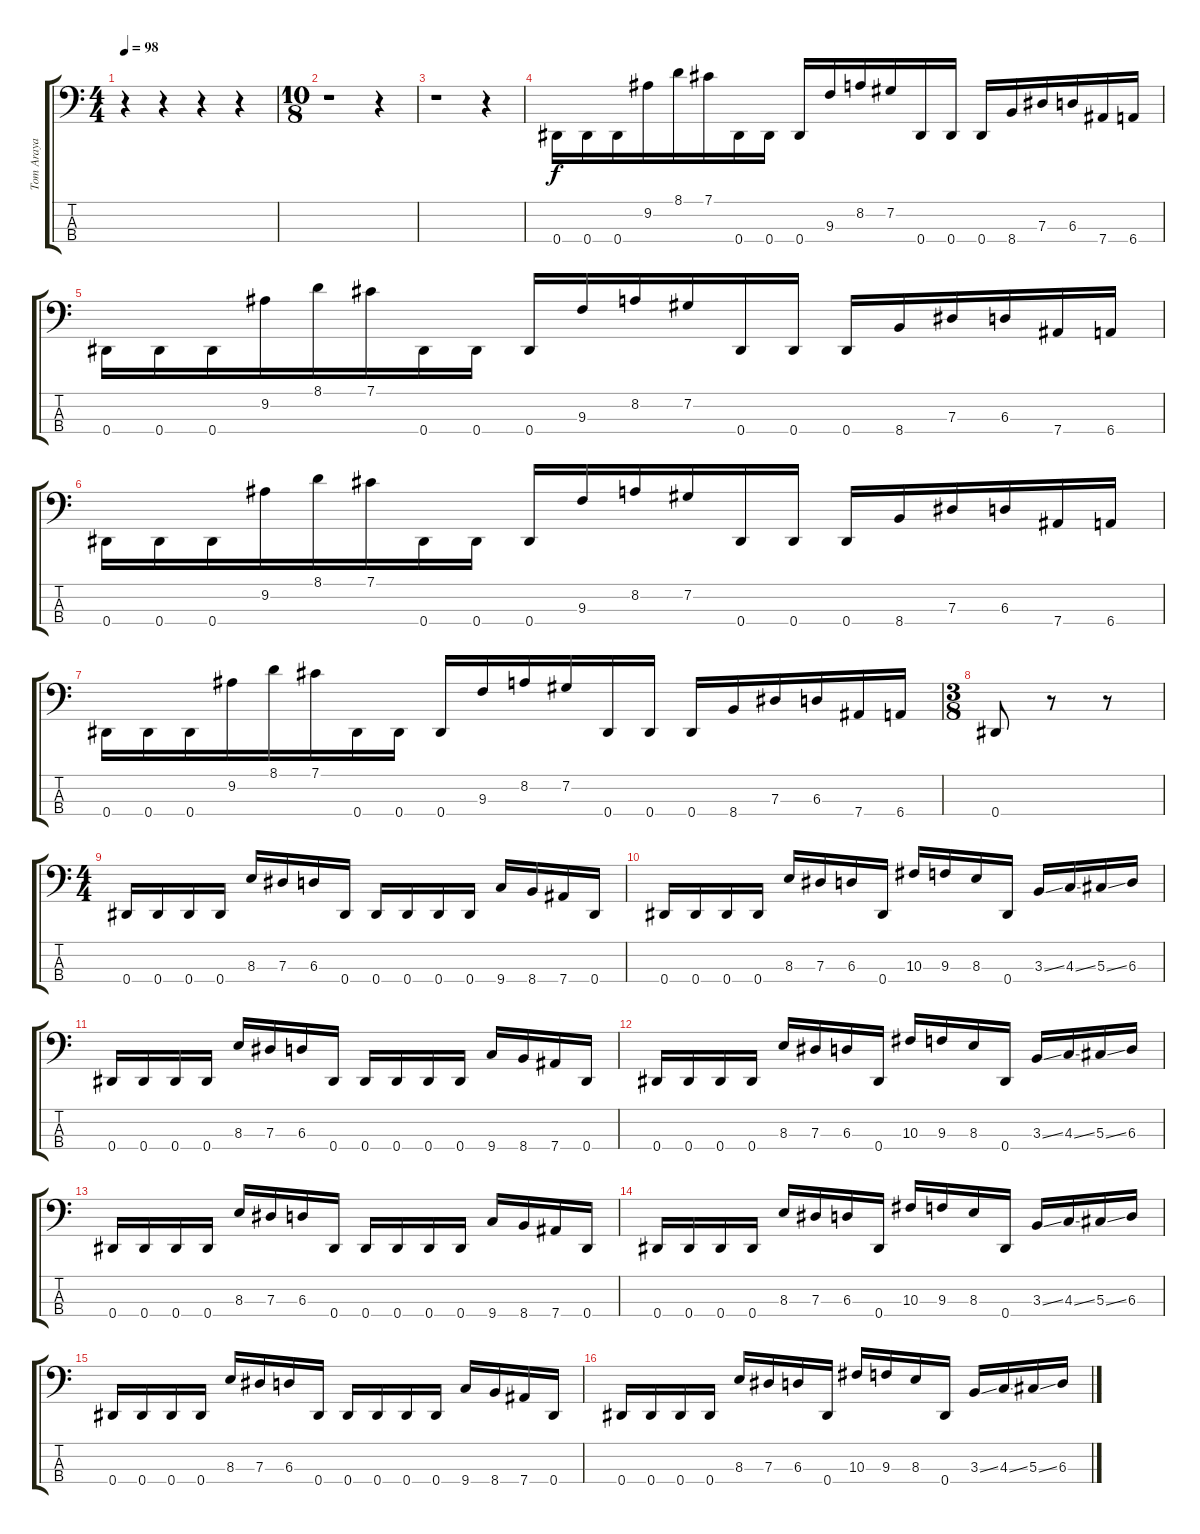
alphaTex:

\track ("Tom Araya (Bass)" "Tom Araya ") {instrument electricbassfinger}
\staff {score tabs}
\tuning (Gb2 Db2 Ab1 Eb1) {hide}
\ts (4 4)
\tempo 98
\clef f4
\ks c
r.4{dy f instrument electricbassfinger} r.4 r.4 r.4 |
\ts (10 8)
r.1 r.4 |
r.1 r.4 |
0.4.16 0.4.16 0.4.16 9.2.16 8.1.16 7.1.16 0.4.16 0.4.16 0.4.16 9.3.16 8.2.16 7.2.16 0.4.16 0.4.16 0.4.16 8.4.16 7.3.16 6.3.16 7.4.16 6.4.16 |
0.4.16 0.4.16 0.4.16 9.2.16 8.1.16 7.1.16 0.4.16 0.4.16 0.4.16 9.3.16 8.2.16 7.2.16 0.4.16 0.4.16 0.4.16 8.4.16 7.3.16 6.3.16 7.4.16 6.4.16 |
0.4.16 0.4.16 0.4.16 9.2.16 8.1.16 7.1.16 0.4.16 0.4.16 0.4.16 9.3.16 8.2.16 7.2.16 0.4.16 0.4.16 0.4.16 8.4.16 7.3.16 6.3.16 7.4.16 6.4.16 |
0.4.16 0.4.16 0.4.16 9.2.16 8.1.16 7.1.16 0.4.16 0.4.16 0.4.16 9.3.16 8.2.16 7.2.16 0.4.16 0.4.16 0.4.16 8.4.16 7.3.16 6.3.16 7.4.16 6.4.16 |
\ts (3 8)
0.4.8 r.8 r.8 |
\ts (4 4)
0.4.16 0.4.16 0.4.16 0.4.16 8.3.16 7.3.16 6.3.16 0.4.16 0.4.16 0.4.16 0.4.16 0.4.16 9.4.16 8.4.16 7.4.16 0.4.16 |
0.4.16 0.4.16 0.4.16 0.4.16 8.3.16 7.3.16 6.3.16 0.4.16 10.3.16 9.3.16 8.3.16 0.4.16 3.3{ss}.16 4.3{ss}.16 5.3{ss}.16 6.3.16 |
0.4.16 0.4.16 0.4.16 0.4.16 8.3.16 7.3.16 6.3.16 0.4.16 0.4.16 0.4.16 0.4.16 0.4.16 9.4.16 8.4.16 7.4.16 0.4.16 |
0.4.16 0.4.16 0.4.16 0.4.16 8.3.16 7.3.16 6.3.16 0.4.16 10.3.16 9.3.16 8.3.16 0.4.16 3.3{ss}.16 4.3{ss}.16 5.3{ss}.16 6.3.16 |
0.4.16 0.4.16 0.4.16 0.4.16 8.3.16 7.3.16 6.3.16 0.4.16 0.4.16 0.4.16 0.4.16 0.4.16 9.4.16 8.4.16 7.4.16 0.4.16 |
0.4.16 0.4.16 0.4.16 0.4.16 8.3.16 7.3.16 6.3.16 0.4.16 10.3.16 9.3.16 8.3.16 0.4.16 3.3{ss}.16 4.3{ss}.16 5.3{ss}.16 6.3.16 |
0.4.16 0.4.16 0.4.16 0.4.16 8.3.16 7.3.16 6.3.16 0.4.16 0.4.16 0.4.16 0.4.16 0.4.16 9.4.16 8.4.16 7.4.16 0.4.16 |
0.4.16 0.4.16 0.4.16 0.4.16 8.3.16 7.3.16 6.3.16 0.4.16 10.3.16 9.3.16 8.3.16 0.4.16 3.3{ss}.16 4.3{ss}.16 5.3{ss}.16 6.3.16
